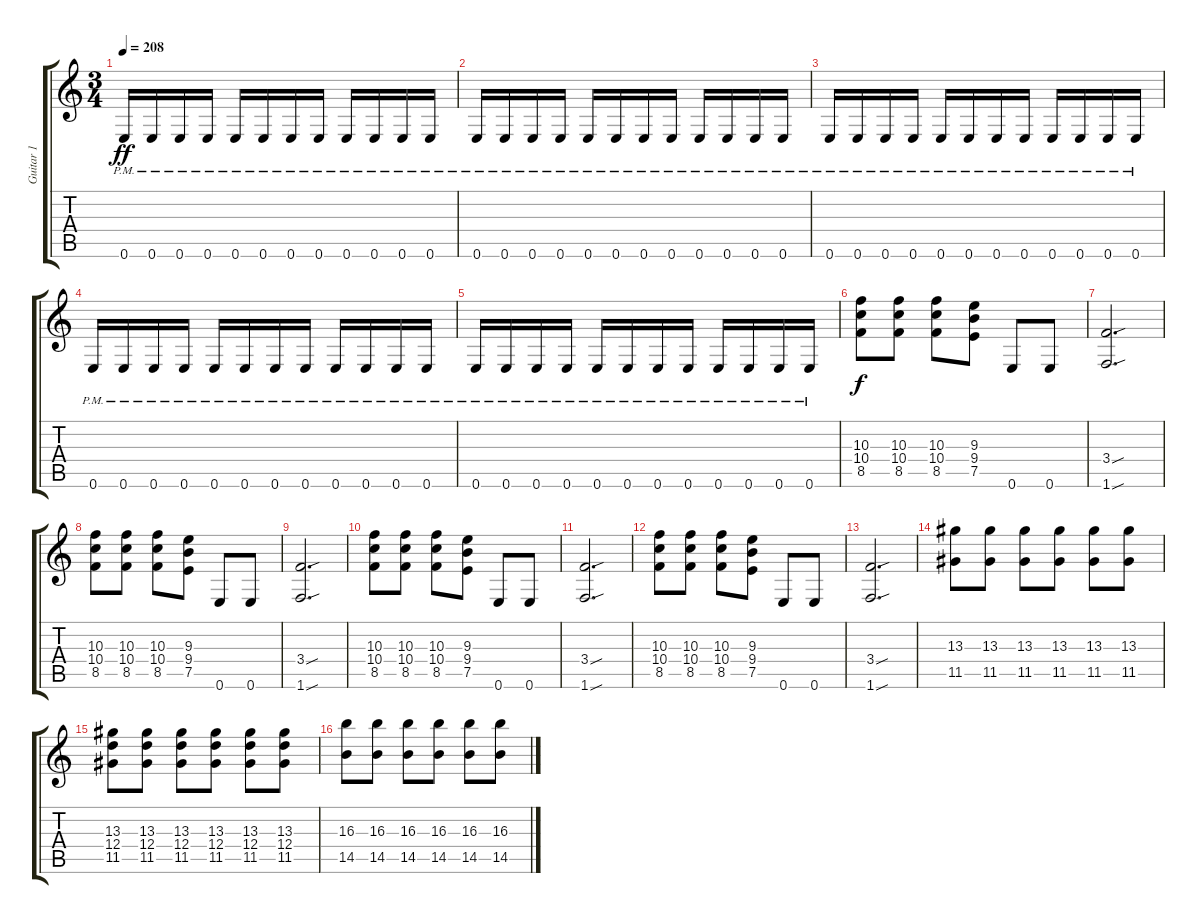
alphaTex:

\track ("Guitar 1" "Guitar 1") {instrument distortionguitar}
\staff {score tabs}
\tuning (E4 B3 G3 D3 A2 E2) {hide}
\ts (3 4)
\tempo 208
\clef g2
\ks c
0.6{pm}.16{dy ff} 0.6{pm}.16 0.6{pm}.16 0.6{pm}.16 0.6{pm}.16 0.6{pm}.16 0.6{pm}.16 0.6{pm}.16 0.6{pm}.16 0.6{pm}.16 0.6{pm}.16 0.6{pm}.16 |
0.6{pm}.16 0.6{pm}.16 0.6{pm}.16 0.6{pm}.16 0.6{pm}.16 0.6{pm}.16 0.6{pm}.16 0.6{pm}.16 0.6{pm}.16 0.6{pm}.16 0.6{pm}.16 0.6{pm}.16 |
0.6{pm}.16 0.6{pm}.16 0.6{pm}.16 0.6{pm}.16 0.6{pm}.16 0.6{pm}.16 0.6{pm}.16 0.6{pm}.16 0.6{pm}.16 0.6{pm}.16 0.6{pm}.16 0.6{pm}.16 |
0.6{pm}.16 0.6{pm}.16 0.6{pm}.16 0.6{pm}.16 0.6{pm}.16 0.6{pm}.16 0.6{pm}.16 0.6{pm}.16 0.6{pm}.16 0.6{pm}.16 0.6{pm}.16 0.6{pm}.16 |
0.6{pm}.16 0.6{pm}.16 0.6{pm}.16 0.6{pm}.16 0.6{pm}.16 0.6{pm}.16 0.6{pm}.16 0.6{pm}.16 0.6{pm}.16 0.6{pm}.16 0.6{pm}.16 0.6{pm}.16 |
(10.3 10.4 8.5).8{dy f} (10.3 10.4 8.5).8 (10.3 10.4 8.5).8 (9.3 9.4 7.5).8 0.6.8 0.6.8 |
(3.4{sou} 1.6{sou}).2{d} |
(10.3 10.4 8.5).8 (10.3 10.4 8.5).8 (10.3 10.4 8.5).8 (9.3 9.4 7.5).8 0.6.8 0.6.8 |
(3.4{sou} 1.6{sou}).2{d} |
(10.3 10.4 8.5).8 (10.3 10.4 8.5).8 (10.3 10.4 8.5).8 (9.3 9.4 7.5).8 0.6.8 0.6.8 |
(3.4{sou} 1.6{sou}).2{d} |
(10.3 10.4 8.5).8 (10.3 10.4 8.5).8 (10.3 10.4 8.5).8 (9.3 9.4 7.5).8 0.6.8 0.6.8 |
(3.4{sou} 1.6{sou}).2{d} |
(13.3 11.5).8 (13.3 11.5).8 (13.3 11.5).8 (13.3 11.5).8 (13.3 11.5).8 (13.3 11.5).8 |
(13.3 12.4 11.5).8 (13.3 12.4 11.5).8 (13.3 12.4 11.5).8 (13.3 12.4 11.5).8 (13.3 12.4 11.5).8 (13.3 12.4 11.5).8 |
(16.3 14.5).8 (16.3 14.5).8 (16.3 14.5).8 (16.3 14.5).8 (16.3 14.5).8 (16.3 14.5).8
